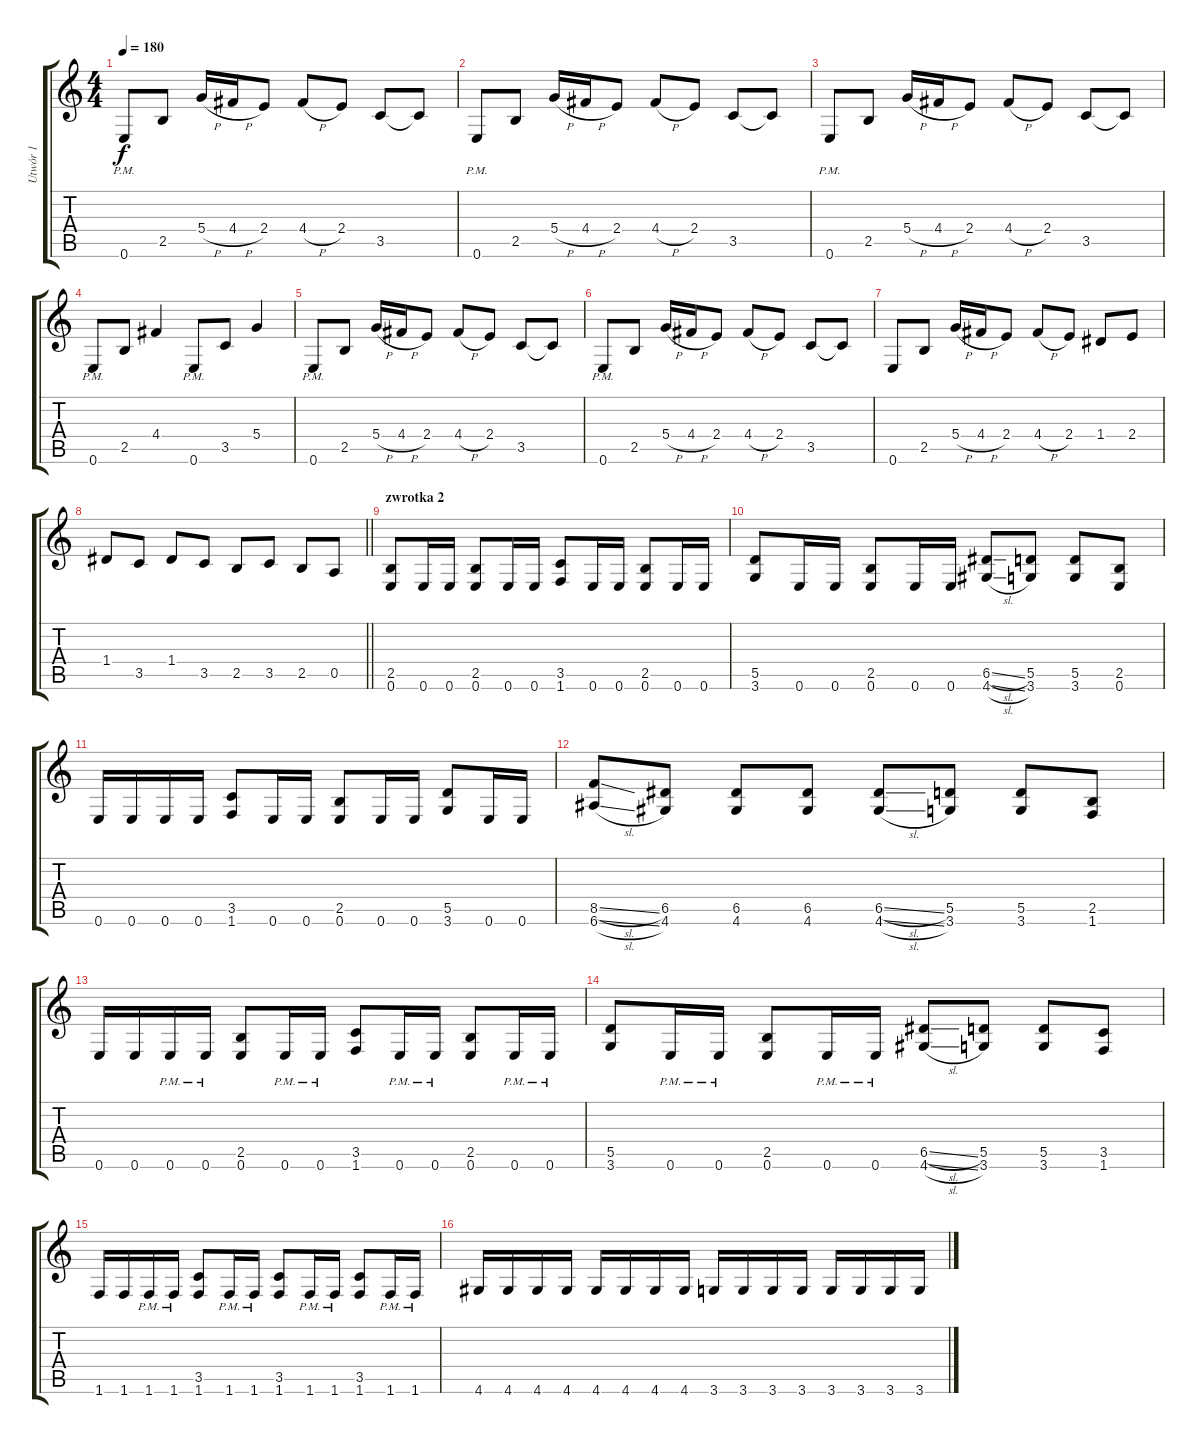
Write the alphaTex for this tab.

\track ("Utwór 1" "Utwór 1") {instrument distortionguitar}
\staff {score tabs}
\tuning (E4 B3 G3 D3 A2 E2) {hide}
\ts (4 4)
\tempo 180
\clef g2
\ks c
0.6{pm}.8{dy f} 2.5.8 5.4{h}.16 4.4{h}.16 2.4.8 4.4{h}.8 2.4.8 3.5.8 3.5{t}.8 |
0.6{pm}.8 2.5.8 5.4{h}.16 4.4{h}.16 2.4.8 4.4{h}.8 2.4.8 3.5.8 3.5{t}.8 |
0.6{pm}.8 2.5.8 5.4{h}.16 4.4{h}.16 2.4.8 4.4{h}.8 2.4.8 3.5.8 3.5{t}.8 |
0.6{pm}.8 2.5.8 4.4.4 0.6{pm}.8 3.5.8 5.4.4 |
0.6{pm}.8 2.5.8 5.4{h}.16 4.4{h}.16 2.4.8 4.4{h}.8 2.4.8 3.5.8 3.5{t}.8 |
0.6{pm}.8 2.5.8 5.4{h}.16 4.4{h}.16 2.4.8 4.4{h}.8 2.4.8 3.5.8 3.5{t}.8 |
0.6.8 2.5.8 5.4{h}.16 4.4{h}.16 2.4.8 4.4{h}.8 2.4.8 1.4.8 2.4.8 |
\barLineRight lightlight
1.4.8 3.5.8 1.4.8 3.5.8 2.5.8 3.5.8 2.5.8 0.5.8 |
\section ("" "zwrotka 2")
(2.5 0.6).8 0.6.16 0.6.16 (2.5 0.6).8 0.6.16 0.6.16 (3.5 1.6).8 0.6.16 0.6.16 (2.5 0.6).8 0.6.16 0.6.16 |
(5.5 3.6).8 0.6.16 0.6.16 (2.5 0.6).8 0.6.16 0.6.16 (6.5{sl} 4.6{sl}).8 (5.5 3.6).8 (5.5 3.6).8 (2.5 0.6).8 |
0.6.16 0.6.16 0.6.16 0.6.16 (3.5 1.6).8 0.6.16 0.6.16 (2.5 0.6).8 0.6.16 0.6.16 (5.5 3.6).8 0.6.16 0.6.16 |
(8.5{sl} 6.6{sl}).8 (6.5 4.6).8 (6.5 4.6).8 (6.5 4.6).8 (6.5{sl} 4.6{sl}).8 (5.5 3.6).8 (5.5 3.6).8 (2.5 1.6).8 |
0.6.16 0.6.16 0.6{pm}.16 0.6{pm}.16 (2.5 0.6).8 0.6{pm}.16 0.6{pm}.16 (3.5 1.6).8 0.6{pm}.16 0.6{pm}.16 (2.5 0.6).8 0.6{pm}.16 0.6{pm}.16 |
(5.5 3.6).8 0.6{pm}.16 0.6{pm}.16 (2.5 0.6).8 0.6{pm}.16 0.6{pm}.16 (6.5{sl} 4.6{sl}).8 (5.5 3.6).8 (5.5 3.6).8 (3.5 1.6).8 |
1.6.16 1.6.16 1.6{pm}.16 1.6{pm}.16 (3.5 1.6).8 1.6{pm}.16 1.6{pm}.16 (3.5 1.6).8 1.6{pm}.16 1.6{pm}.16 (3.5 1.6).8 1.6{pm}.16 1.6{pm}.16 |
4.6.16 4.6.16 4.6.16 4.6.16 4.6.16 4.6.16 4.6.16 4.6.16 3.6.16 3.6.16 3.6.16 3.6.16 3.6.16 3.6.16 3.6.16 3.6.16
